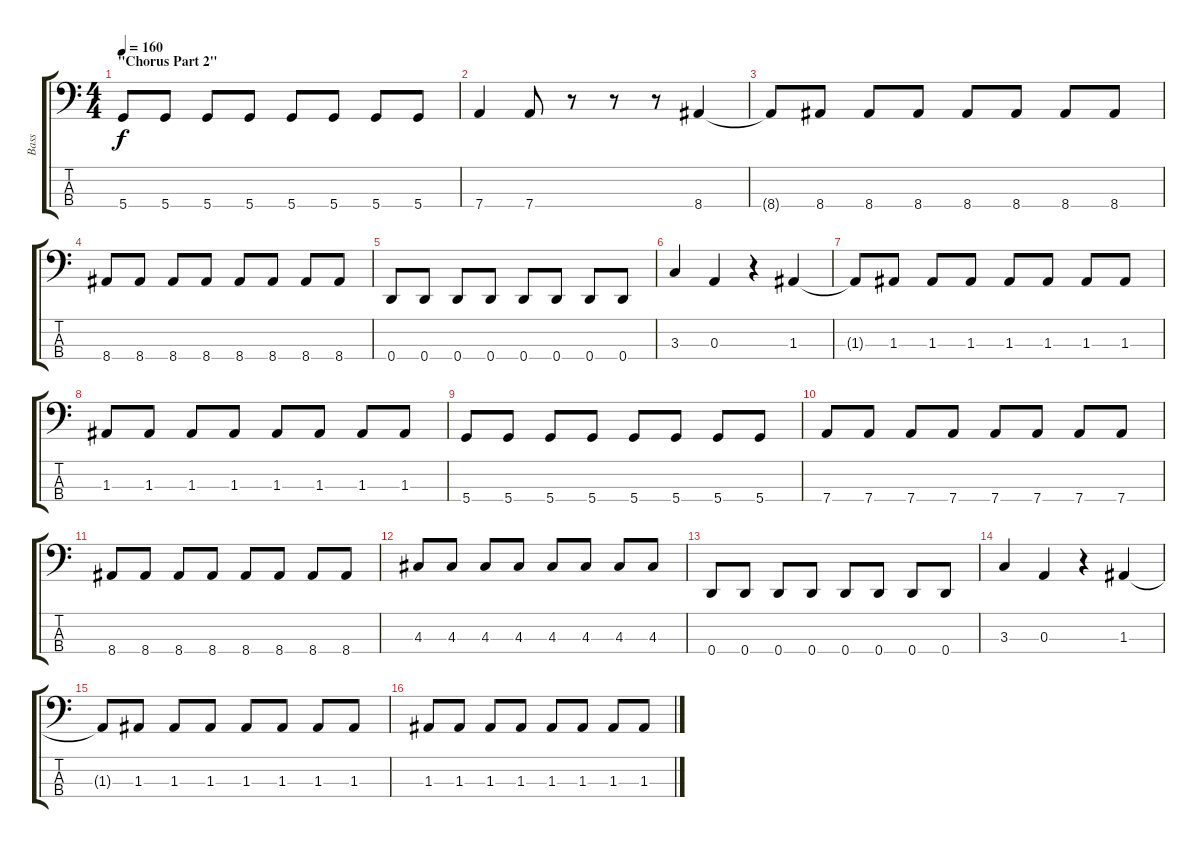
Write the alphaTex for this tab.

\track ("Bass" "Bass") {instrument electricbassfinger}
\staff {score tabs}
\tuning (G2 D2 A1 D1) {hide}
\ts (4 4)
\section ("" "\"Chorus Part 2\"")
\tempo 160
\clef f4
\ks c
5.4.8{dy f} 5.4.8 5.4.8 5.4.8 5.4.8 5.4.8 5.4.8 5.4.8 |
7.4.4 7.4.8 r.8 r.8 r.8 8.4.4 |
8.4{t}.8 8.4.8 8.4.8 8.4.8 8.4.8 8.4.8 8.4.8 8.4.8 |
8.4.8 8.4.8 8.4.8 8.4.8 8.4.8 8.4.8 8.4.8 8.4.8 |
0.4.8 0.4.8 0.4.8 0.4.8 0.4.8 0.4.8 0.4.8 0.4.8 |
3.3.4 0.3.4 r.4 1.3.4 |
1.3{t}.8 1.3.8 1.3.8 1.3.8 1.3.8 1.3.8 1.3.8 1.3.8 |
1.3.8 1.3.8 1.3.8 1.3.8 1.3.8 1.3.8 1.3.8 1.3.8 |
5.4.8 5.4.8 5.4.8 5.4.8 5.4.8 5.4.8 5.4.8 5.4.8 |
7.4.8 7.4.8 7.4.8 7.4.8 7.4.8 7.4.8 7.4.8 7.4.8 |
8.4.8 8.4.8 8.4.8 8.4.8 8.4.8 8.4.8 8.4.8 8.4.8 |
4.3.8 4.3.8 4.3.8 4.3.8 4.3.8 4.3.8 4.3.8 4.3.8 |
0.4.8 0.4.8 0.4.8 0.4.8 0.4.8 0.4.8 0.4.8 0.4.8 |
3.3.4 0.3.4 r.4 1.3.4 |
1.3{t}.8 1.3.8 1.3.8 1.3.8 1.3.8 1.3.8 1.3.8 1.3.8 |
1.3.8 1.3.8 1.3.8 1.3.8 1.3.8 1.3.8 1.3.8 1.3.8
